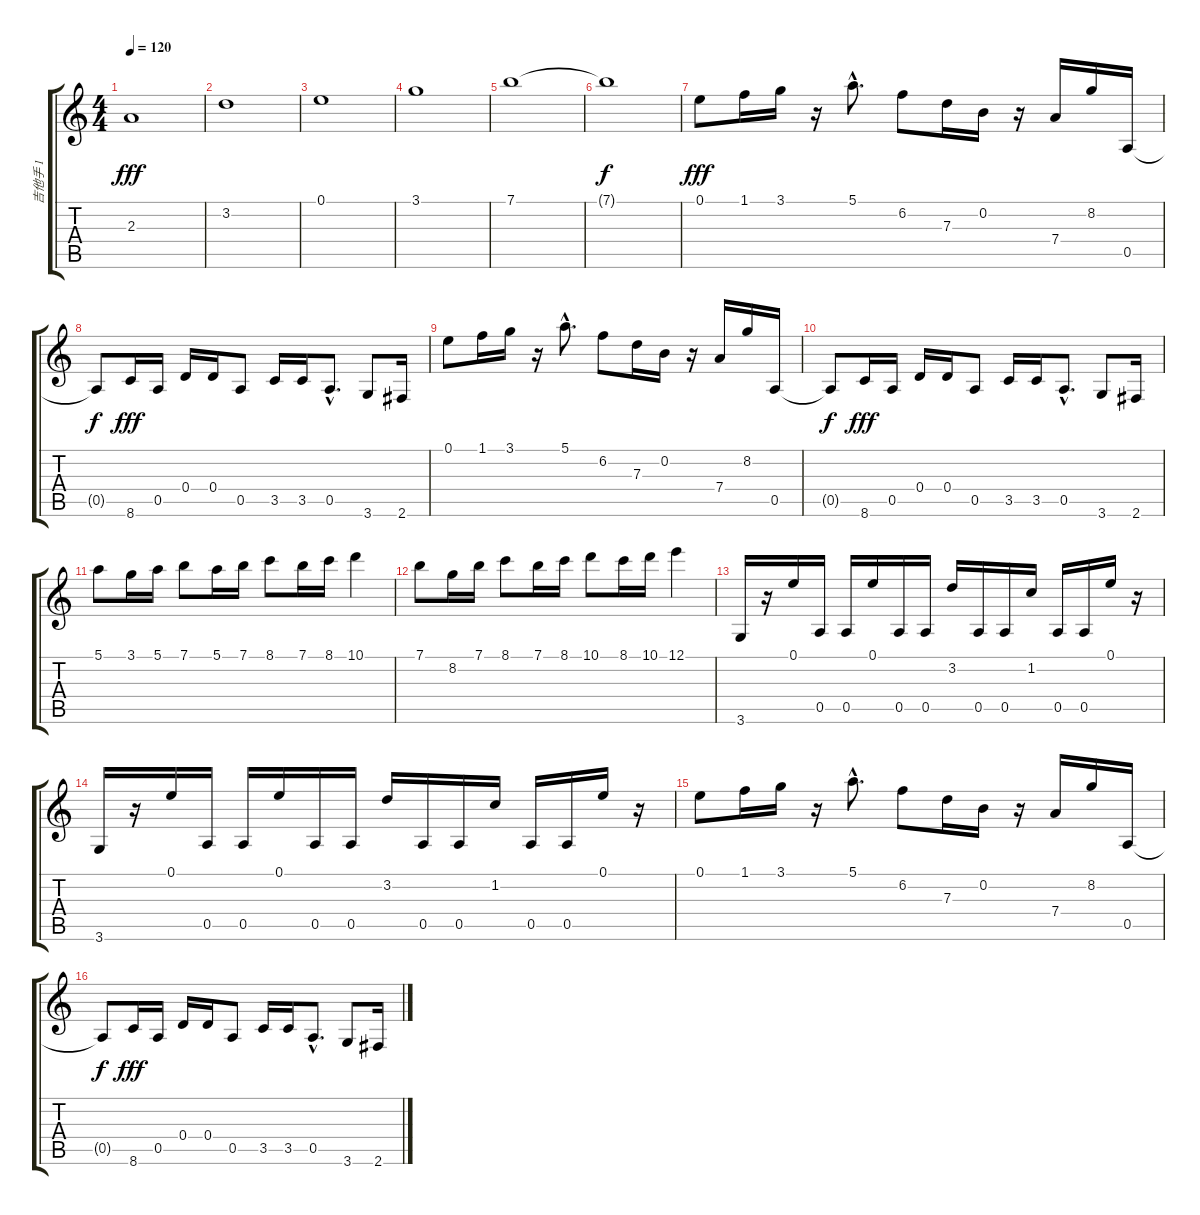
\track ("吉他手 1" "吉他手 1") {instrument distortionguitar}
\staff {score tabs}
\tuning (E4 B3 G3 D3 A2 E2) {hide}
\ts (4 4)
\tempo 120
\clef g2
\ks c
2.3.1{dy fff instrument distortionguitar} |
3.2.1 |
0.1.1 |
3.1.1 |
7.1.1 |
7.1{t}.1{dy f} |
0.1.8{dy fff} 1.1.16 3.1.16 r.16 5.1{hac}.8{d} 6.2.8 7.3.16 0.2.16 r.16 7.4.16 8.2.16 0.5.16 |
0.5{t}.8{dy f} 8.6.16{dy fff} 0.5.16 0.4.16 0.4.16 0.5.8 3.5.16 3.5.16 0.5{hac}.8{d} 3.6.8 2.6.16 |
0.1.8 1.1.16 3.1.16 r.16 5.1{hac}.8{d} 6.2.8 7.3.16 0.2.16 r.16 7.4.16 8.2.16 0.5.16 |
0.5{t}.8{dy f} 8.6.16{dy fff} 0.5.16 0.4.16 0.4.16 0.5.8 3.5.16 3.5.16 0.5{hac}.8{d} 3.6.8 2.6.16 |
5.1.8 3.1.16 5.1.16 7.1.8 5.1.16 7.1.16 8.1.8 7.1.16 8.1.16 10.1.4 |
7.1.8 8.2.16 7.1.16 8.1.8 7.1.16 8.1.16 10.1.8 8.1.16 10.1.16 12.1.4 |
3.6.16 r.16 0.1.16 0.5.16 0.5.16 0.1.16 0.5.16 0.5.16 3.2.16 0.5.16 0.5.16 1.2.16 0.5.16 0.5.16 0.1.16 r.16 |
3.6.16 r.16 0.1.16 0.5.16 0.5.16 0.1.16 0.5.16 0.5.16 3.2.16 0.5.16 0.5.16 1.2.16 0.5.16 0.5.16 0.1.16 r.16 |
0.1.8 1.1.16 3.1.16 r.16 5.1{hac}.8{d} 6.2.8 7.3.16 0.2.16 r.16 7.4.16 8.2.16 0.5.16 |
0.5{t}.8{dy f} 8.6.16{dy fff} 0.5.16 0.4.16 0.4.16 0.5.8 3.5.16 3.5.16 0.5{hac}.8{d} 3.6.8 2.6.16
